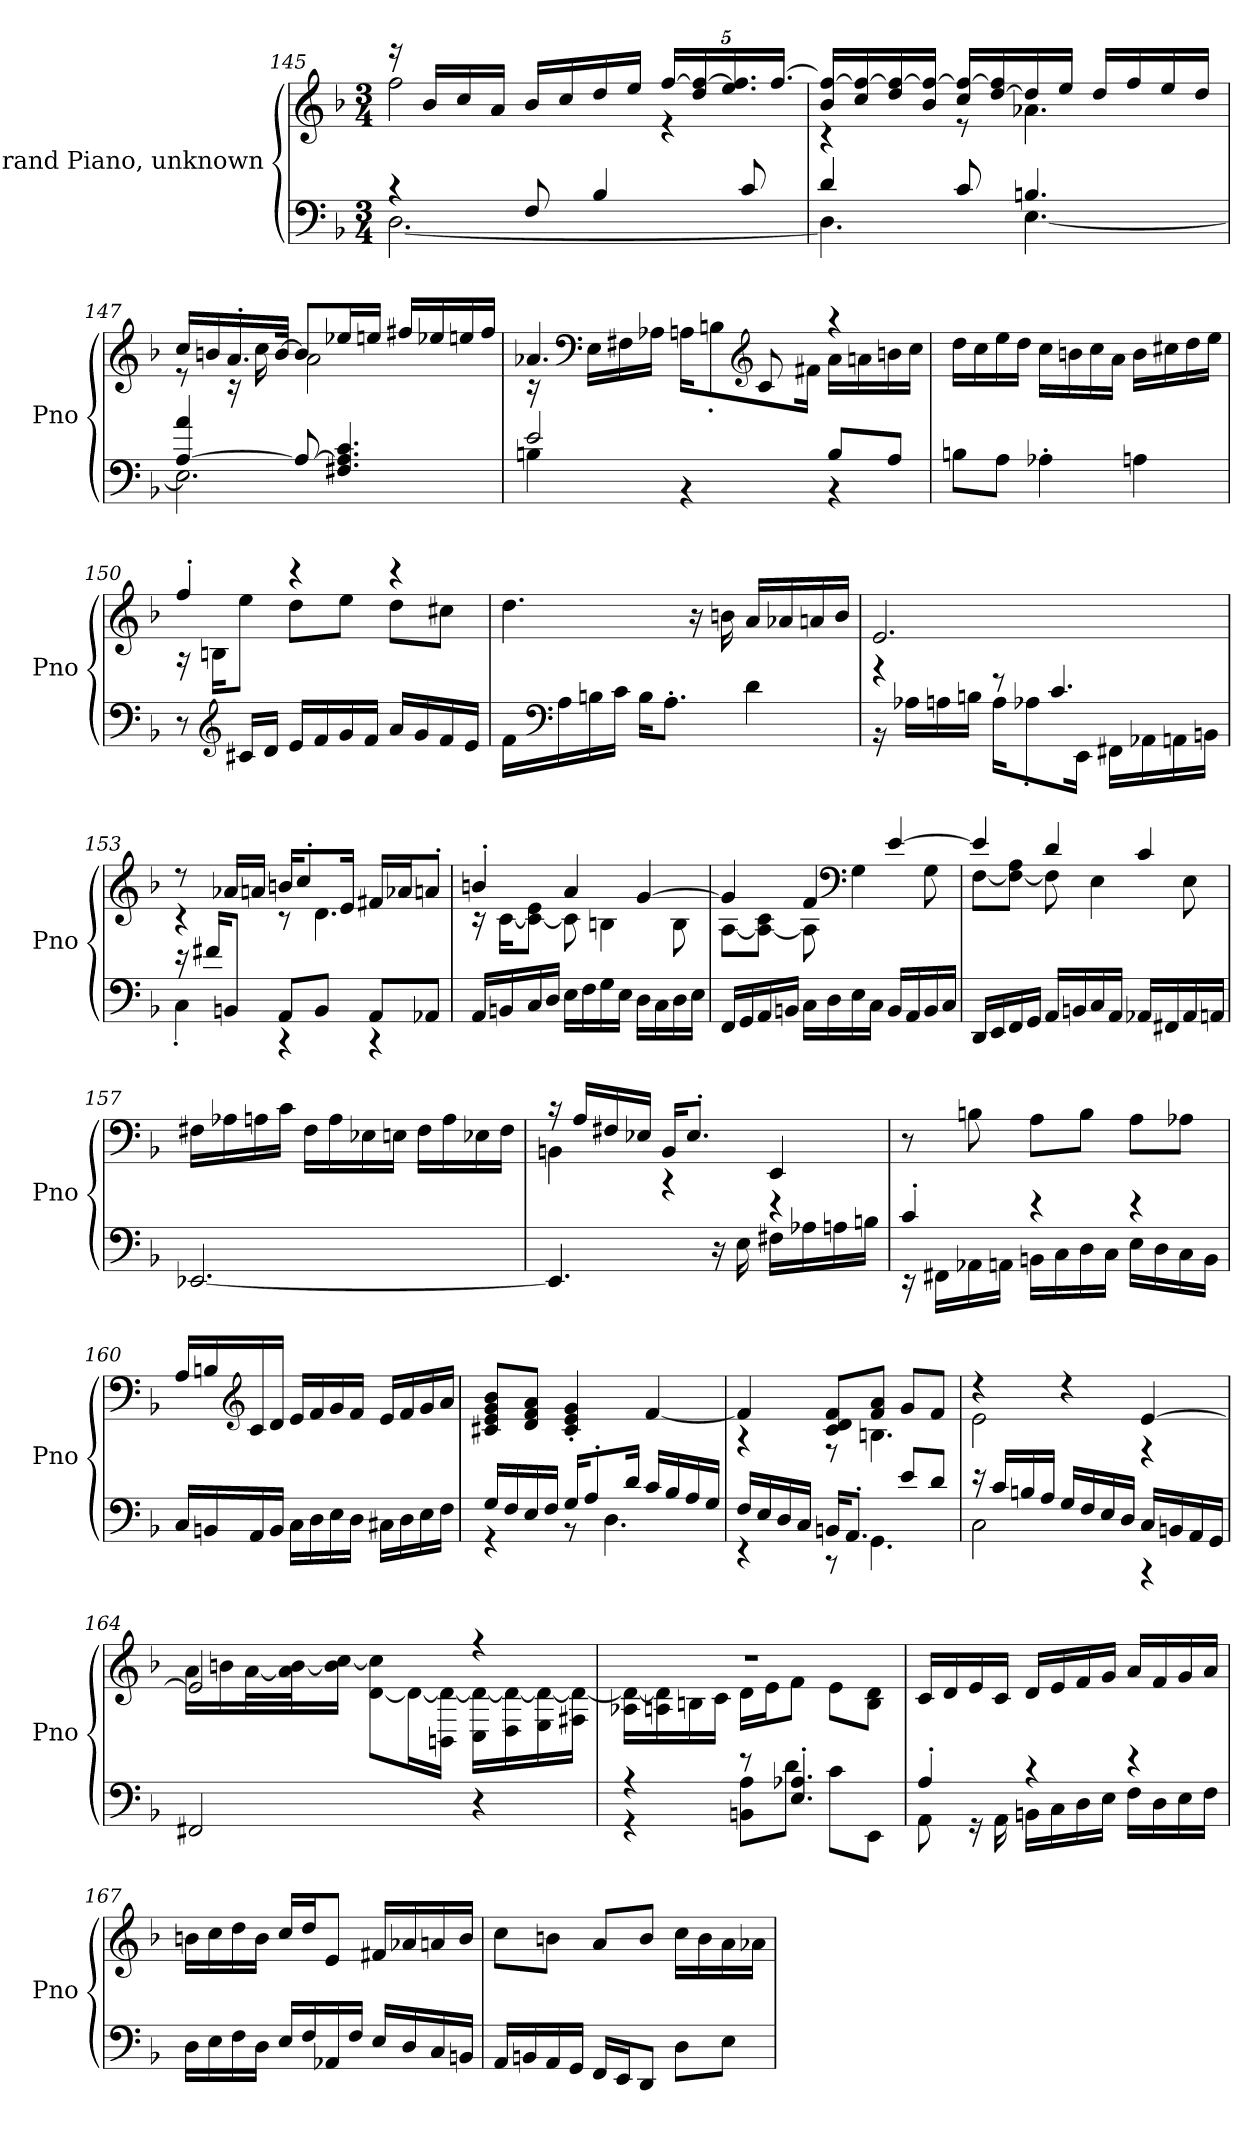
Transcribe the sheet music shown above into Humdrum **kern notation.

**kern	**kern
*part1	*part1
*staff2	*staff1
*I"Grand Piano, unknown	*
*I'Pno	*
!!LO:LB:g=z
*clefF4	*clefG2
*k[b-]	*k[b-]
*M3/4	*M3/4
=145	=145
*^	*^
4r	[2.D\	16r	2ff\
.	.	16b-/LL	.
.	.	16cc/	.
.	.	16a/JJ	.
8F/	.	16b-/LL	.
.	.	16cc/	.
4B-/	.	16dd/	.
.	.	16ee/JJ	.
*	*	*Xbrackettup	*
.	.	[20ff/LL	4r
.	.	20dd/ 20ff/_	.
.	.	20.ee/ 20.ff/]	.
8c/	.	.	.
.	.	[20.ff/JJ	.
=146	=146	=146	=146
4d/	4.D\]	16b-/ 16ff/_LL	4r
.	.	16cc/ 16ff/_	.
.	.	16dd/ 16ff/_	.
.	.	16b-/ 16ff/_JJ	.
8c/	.	16cc/ 16ff/_LL	8r
.	.	[16dd/ 16ff/]	.
4.Bn/	[4.E\	16dd/]	4.a-X\
.	.	16ee/JJ	.
.	.	16dd/LL	.
.	.	16ff/	.
.	.	16ee/	.
.	.	16dd/JJ	.
!!LO:LB:g=z	!!
=147	=147	=147	=147
[4A/ 4a/	2.E\]	16cc/LL	8r
.	.	16bn/	.
.	.	16.a'/	16r
.	.	.	16cc\
.	.	[32b/JJk	.
8A/_	.	8b/L]	2a\
4.F#X/ 4.A/] 4.c/	.	16ee-X/L	.
.	.	16een/JJ	.
.	.	16ff#X/LL	.
.	.	16ee-X/	.
.	.	16een/	.
.	.	16ff#/JJ	.
=148	=148	=148	=148
2e/	4Bn\	4.a-X/	16r
*	*	*clefF4	*
.	.	.	16E\LL
.	.	.	16F#X\
.	.	.	16A-X\JJ
.	4r	.	16An\KL
.	.	.	8Bn'\
*	*	*clefG2	*
.	.	8c/	.
.	.	.	16f#X\Jk
8B/L	4r	4r	16a-\LL
.	.	.	16an\
8A/J	.	.	16bn\
.	.	.	16cc\JJ
*v	*v	*	*
*	*v	*v
!!LO:LB:g=z
=149	=149
8Bn\L	16dd\LL
.	16cc\
8A\J	16ee\
.	16dd\JJ
4A-X'\	16cc\LL
.	16bn\
.	16cc\
.	16a\JJ
4An\	16b\LL
.	16cc#X\
.	16dd\
.	16ee\JJ
=150	=150
*	*^
8r	4ff'/	16r
.	.	16Bn\KL
*clefG2	*	*
16c#X/LL	.	8ee\J
16d/JJ	.	.
16e/LL	4r	8dd\L
16f/	.	.
16g/	.	8ee\J
16f/JJ	.	.
16a/LL	4r	8dd\L
16g/	.	.
16f/	.	8cc#X\J
16e/JJ	.	.
*	*v	*v
=151	=151
16f\LL	4.dd\
*clefF4	*
16A\	.
16Bn\	.
16c\JJ	.
16B\KL	.
8.A'\J	.
.	16r
.	16bn\
4d\	16a/LL
.	16a-X/
.	16an/
.	16b/JJ
!!LO:PB:g=z
=152	=152
*^	*
4r	16r	2.e/
.	16A-X\LL	.
.	16An\	.
.	16Bn\JJ	.
8r	16A\KL	.
.	8A-X'\	.
4.c/	.	.
.	16EE\Jk	.
.	16FF#X\LL	.
.	16AA-X\	.
.	16AAn\	.
.	16BBn\JJ	.
=153	=153	=153
*	*	*^
16r	4C'\	8r	4r
16f#X/KL	.	.	.
8BBn/J	.	16a-X/LL	.
.	.	16an/JJ	.
8AA/L	4r	16bn/KL	8r
.	.	8cc'/	.
8BB/J	.	.	4.d\
.	.	16e/Jk	.
8AA/L	4r	16f#X/LL	.
.	.	16a-X/J	.
8AA-X/J	.	8an'/J	.
*v	*v	*	*
=154	=154	=154
16AA/LL	4bn'/	16r
16BBn/	.	[16c\KL
16C/	.	8c\_ 8e\J
16D/JJ	.	.
16E\LL	4a/	8c\]
16F\	.	.
16G\	.	4Bn\
16E\JJ	.	.
16D\LL	[4g/	.
16C\	.	.
16D\	.	8B\
16E\JJ	.	.
!!LO:LB:g=z	!!
=155	=155	=155
16FF/LL	4g/]	[8A\L
16GG/	.	.
16AA/	.	8A\_ 8c\J
16BBn/JJ	.	.
16C\LL	4f/	8A\]
16D\	.	.
*	*clefF4	*
16E\	.	4G\
16C\JJ	.	.
16BB/LL	[4e/	.
16AA/	.	.
16BB/	.	8G\
16C/JJ	.	.
=156	=156	=156
16DD/LL	4e/]	[8F\L
16EE/	.	.
16FF/	.	8F\_ 8A\J
16GG/JJ	.	.
16AA/LL	4d/	8F\]
16BBn/	.	.
16C/	.	4E\
16AA/JJ	.	.
16AA-X/LL	4c/	.
16FF#X/	.	.
16AA-/	.	8E\
16AAn/JJ	.	.
*	*v	*v
=157	=157
[2.EE-X/	16F#X\LL
.	16A-X\
.	16An\
.	16c\JJ
.	16F#\LL
.	16A\
.	16E-X\
.	16En\JJ
.	16F#\LL
.	16A\
.	16E-X\
.	16F#\JJ
!!LO:LB:g=z
=158	=158
*	*^
4.EE-/]	16r	4BBn\
.	16A/LL	.
.	16F#X/	.
.	16E-X/JJ	.
.	16BB/KL	4r
.	8.E-'/J	.
16r	.	.
16E\	.	.
16F#X\LL	4EE/	4r
16A-X\	.	.
16An\	.	.
16Bn\JJ	.	.
*	*v	*v
=159	=159
*^	*
4c'/	16r	8r
.	16FF#X\LL	.
.	16AA-X\	8Bn\
.	16AAn\JJ	.
4r	16BBn\LL	8A\L
.	16C\	.
.	16D\	8B\J
.	16C\JJ	.
4r	16E\LL	8A\L
.	16D\	.
.	16C\	8A-X\J
.	16BB\JJ	.
*v	*v	*
=160	=160
16C/LL	16A/LL
16BBn/	16Bn/
*	*clefG2
16AA/	16c/
16BB/JJ	16d/JJ
16C\LL	16e/LL
16D\	16f/
16E\	16g/
16D\JJ	16f/JJ
16C#X\LL	16e/LL
16D\	16f/
16E\	16g/
16F\JJ	16a/JJ
!!LO:LB:g=z
=161	=161
*^	*
16G/LL	4r	8c#X/ 8e/ 8g/ 8b-/L
16F/	.	.
16E/	.	8d/ 8f/ 8a/J
16F/JJ	.	.
16G/KL	8r	4c#/' 4e/' 4g/'
8A'/	.	.
.	4.D\	.
16d/Jk	.	.
16c/LL	.	[4f/
16B-/	.	.
16A/	.	.
16G/JJ	.	.
=162	=162	=162
*	*	*^
16F/LL	4r	4f/]	4r
16E/	.	.	.
16D/	.	.	.
16C/JJ	.	.	.
16BBn/KL	8r	8c/ 8d/ 8f/L	8r
8.AA'/J	.	.	.
.	4.GG\	8f/ 8a/J	4.Bn\
8e/L	.	8g/L	.
8d/J	.	8f/J	.
=163	=163	=163	=163
16r	2C\	4r	2e\
16c/LL	.	.	.
16Bn/	.	.	.
16A/JJ	.	.	.
16G/LL	.	4r	.
16F/	.	.	.
16E/	.	.	.
16D/JJ	.	.	.
16C/LL	4r	[4e/	4r
16BBn/	.	.	.
16AA/	.	.	.
16GG/JJ	.	.	.
*v	*v	*	*
!!LO:LB:g=z	!!
=164	=164	=164
2FF#X/	2e/]	16a\LL
.	.	16bn\
.	.	[32a\L
.	.	32a\] [32b\J
.	.	16b\] [16cc\JJ
.	.	[8d\ 8cc\]L
.	.	16d\L_
.	.	16BBn\ 16d\_JJ
4r	4r	16C\ 16d\_LL
.	.	16D\ 16d\_
.	.	16E\ 16d\_
.	.	16F#X\ 16d\_JJ
=165	=165	=165
*^	*	*
4r	4r	2.r	16A-X\ 16d\_LL
.	.	.	16An\ 16d\]
.	.	.	16Bn\
.	.	.	16c\JJ
8r	8BBn\ 8A\L	.	16d\LL
.	.	.	16e\J
4.E/' 4.A-X/'	8d\J	.	8f\J
.	8c\L	.	8e\L
.	8EE\J	.	8B\ 8d\J
*	*	*v	*v
=166	=166	=166
4A'/	8AA\	16c/LL
.	.	16d/
.	16r	16e/
.	16AA\	16c/JJ
4r	16BBn\LL	16d/LL
.	16C\	16e/
.	16D\	16f/
.	16E\JJ	16g/JJ
4r	16F\LL	16a/LL
.	16D\	16f/
.	16E\	16g/
.	16F\JJ	16a/JJ
*v	*v	*
!!LO:LB:g=z
=167	=167
16D\LL	16bn\LL
16E\	16cc\
16F\	16dd\
16D\JJ	16b\JJ
16E/LL	16cc/LL
16F/	16dd/J
16AA-X/	8e/J
16F/JJ	.
16E/LL	16f#X/LL
16D/	16a-X/
16C/	16an/
16BBn/JJ	16b/JJ
=168	=168
16AA/LL	8cc\L
16BBn/	.
16AA/	8bn\J
16GG/JJ	.
16FF/LL	8a/L
16EE/J	.
8DD/J	8b/J
8D\L	16cc\LL
.	16b\
8E\J	16a\
.	16a-X\JJ
=	=
*-	*-
